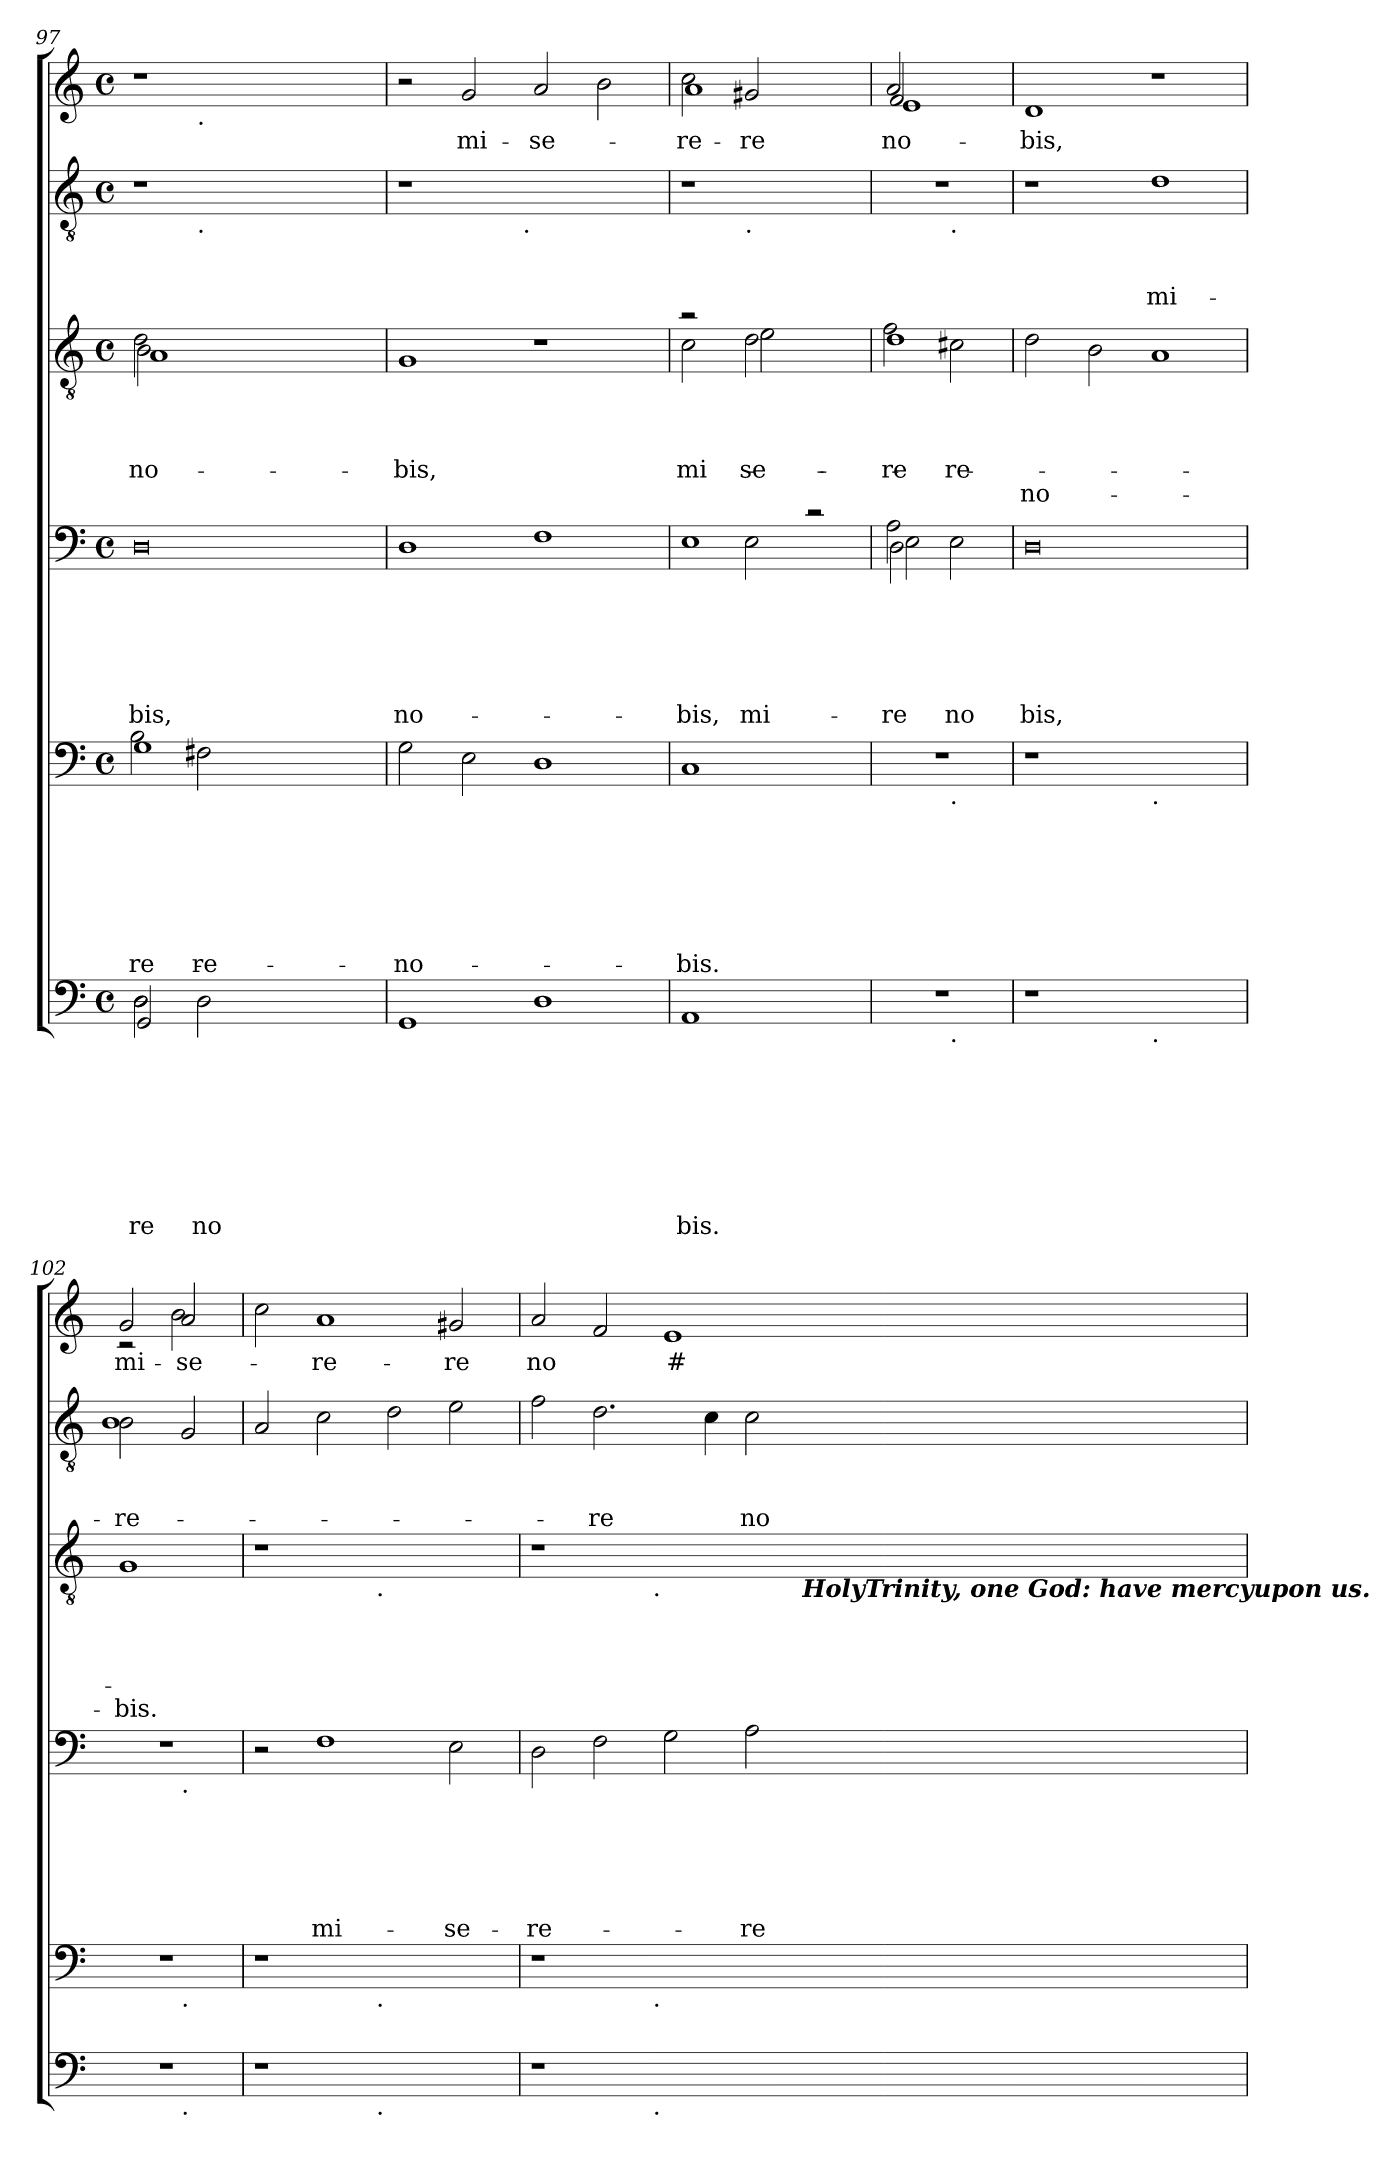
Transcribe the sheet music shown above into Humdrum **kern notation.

**kern	**text	**text	**text	**text	**text	**text	**text	**text	**kern	**text	**text	**text	**text	**text	**text	**text	**kern	**text	**text	**text	**text	**text	**text	**kern	**text	**text	**text	**text	**text	**kern	**text	**text	**text	**kern	**text
*part6	*part6	*part6	*part6	*part6	*part6	*part6	*part6	*part6	*part5	*part5	*part5	*part5	*part5	*part5	*part5	*part5	*part4	*part4	*part4	*part4	*part4	*part4	*part4	*part3	*part3	*part3	*part3	*part3	*part3	*part2	*part2	*part2	*part2	*part1	*part1
*staff6	*staff6	*staff6	*staff6	*staff6	*staff6	*staff6	*staff6	*staff6	*staff5	*staff5	*staff5	*staff5	*staff5	*staff5	*staff5	*staff5	*staff4	*staff4	*staff4	*staff4	*staff4	*staff4	*staff4	*staff3	*staff3	*staff3	*staff3	*staff3	*staff3	*staff2	*staff2	*staff2	*staff2	*staff1	*staff1
*clefF4	*	*	*	*	*	*	*	*	*clefF4	*	*	*	*	*	*	*	*clefF4	*	*	*	*	*	*	*clefGv2	*	*	*	*	*	*clefGv2	*	*	*	*clefG2	*
*k[]	*	*	*	*	*	*	*	*	*k[]	*	*	*	*	*	*	*	*k[]	*	*	*	*	*	*	*k[]	*	*	*	*	*	*k[]	*	*	*	*k[]	*
*C:	*	*	*	*	*	*	*	*	*C:	*	*	*	*	*	*	*	*C:	*	*	*	*	*	*	*C:	*	*	*	*	*	*C:	*	*	*	*C:	*
*M4/4	*	*	*	*	*	*	*	*	*M4/4	*	*	*	*	*	*	*	*M4/4	*	*	*	*	*	*	*M4/4	*	*	*	*	*	*M4/4	*	*	*	*M4/4	*
*met(c)	*	*	*	*	*	*	*	*	*met(c)	*	*	*	*	*	*	*	*met(c)	*	*	*	*	*	*	*met(c)	*	*	*	*	*	*met(c)	*	*	*	*met(c)	*
=97	=97	=97	=97	=97	=97	=97	=97	=97	=97	=97	=97	=97	=97	=97	=97	=97	=97	=97	=97	=97	=97	=97	=97	=97	=97	=97	=97	=97	=97	=97	=97	=97	=97	=97	=97
!	!	!	!	!	!	!	!	!LO:LY:b	!	!	!	!	!	!	!	!	!	!	!	!	!	!	!	!	!	!	!	!	!	!	!	!	!	!	!
*^	*	*	*	*	*	*	*	*	*	*	*	*	*	*	*	*	*	*	*	*	*	*	*	*	*	*	*	*	*	*	*	*	*	*	*
!	!	!	!	!	!	!	!	!	!LO:LY:b	!	!	!	!	!	!	!	!	!	!	!	!	!	!	!	!	!	!	!	!	!	!	!	!	!	!	!
*	*^	*	*	*	*	*	*	*	*	*	*	*	*	*	*	*	*	*	*	*	*	*	*	*	*	*	*	*	*	*	*	*	*	*	*	*
!	!	!	!	!	!	!	!	!	!	!LO:LY:b	!	!	!	!	!	!	!	!LO:LY:b	!	!	!	!	!	!	!LO:LY:b	!	!	!	!	!LO:LY:b	!	!	!	!	!	!	!
*	*	*	*	*	*	*	*	*	*	*	*^	*	*	*	*	*	*	*	*	*	*	*	*	*	*	*^	*	*	*	*	*	*^	*	*	*	*^	*
*	*	*	*	*	*	*	*	*	*	*	*	*	*	*	*	*	*	*	*	*	*	*	*	*	*	*	*	*^	*	*	*	*	*	*	*	*	*	*	*	*	*
2D\	2GG/	2D\	.	.	.	.	.	.	.	-re	1G	2B\	.	.	.	.	.	.	-re-	0D	.	.	.	.	.	-bis,	2d\	2B\	1A	.	.	.	no-	.	1r	2ryy	.	.	.	1r	2ryy	.
!	!	!	!	!	!	!	!	!	!	!	!	!	!	!	!	!	!	!	!	!	!	!	!	!	!	!	!	!	!	!	!	!	!	!	!	!	!	!	!	!	!LO:TX:b:t=.	!
!	!	!	!	!	!	!	!	!	!	!	!	!	!	!	!	!	!	!	!	!	!	!	!	!	!	!	!	!	!	!	!	!	!	!	!	!LO:TX:b:t=.	!	!	!	!	!	!
!	!	!	!	!	!	!	!	!	!	!LO:LY:b	!	!	!	!	!	!	!	!	!LO:LY:b	!	!	!	!	!	!	!	!	!	!	!	!	!	!	!	!	!	!	!	!	!	!	!
1ryy	1ryy	2D\	.	.	.	.	.	.	.	no-	.	2F#\	.	.	.	.	.	.	-re	.	.	.	.	.	.	.	1ryy	1ryy	.	.	.	.	.	.	.	1.ryy	.	.	.	.	1.ryy	.
.	.	1ryy	.	.	.	.	.	.	.	.	1ryy	1ryy	.	.	.	.	.	.	.	.	.	.	.	.	.	.	.	.	1ryy	.	.	.	.	.	1ryy	.	.	.	.	1ryy	.	.
2ryy	2ryy	.	.	.	.	.	.	.	.	.	.	.	.	.	.	.	.	.	.	.	.	.	.	.	.	.	2ryy	2ryy	.	.	.	.	.	.	.	.	.	.	.	.	.	.
*	*v	*v	*	*	*	*	*	*	*	*	*	*	*	*	*	*	*	*	*	*	*	*	*	*	*	*	*	*v	*v	*	*	*	*	*	*	*	*	*	*	*	*	*
*	*	*	*	*	*	*	*	*	*	*v	*v	*	*	*	*	*	*	*	*	*	*	*	*	*	*	*	*	*	*	*	*	*	*	*	*	*	*	*	*	*
=98	=98	=98	=98	=98	=98	=98	=98	=98	=98	=98	=98	=98	=98	=98	=98	=98	=98	=98	=98	=98	=98	=98	=98	=98	=98	=98	=98	=98	=98	=98	=98	=98	=98	=98	=98	=98	=98	=98	=98
!	!	!	!	!	!	!	!	!	!	!	!	!	!	!	!	!	!LO:LY:b	!	!	!	!	!	!	!LO:LY:b	!	!	!	!	!	!LO:LY:b	!	!	!	!	!	!	!	!	!
*v	*v	*	*	*	*	*	*	*	*	*	*	*	*	*	*	*	*	*	*	*	*	*	*	*	*v	*v	*	*	*	*	*	*	*	*	*	*	*v	*v	*
1GG	.	.	.	.	.	.	.	.	2G\	.	.	.	.	.	.	no-	1D	.	.	.	.	.	no-	1G	.	.	.	-bis,	.	1r	2ryy	.	.	.	2r	.
!	!	!	!	!	!	!	!	!	!	!	!	!	!	!	!	!	!	!	!	!	!	!	!	!	!	!	!	!	!	!	!	!	!	!	!	!LO:LY:b
.	.	.	.	.	.	.	.	.	2E\	.	.	.	.	.	.	.	.	.	.	.	.	.	.	.	.	.	.	.	.	.	4...ryy	.	.	.	2g/	mi-
!	!	!	!	!	!	!	!	!	!	!	!	!	!	!	!	!	!	!	!	!	!	!	!	!	!	!	!	!	!	!	!LO:TX:b:t=.	!	!	!	!	!
.	.	.	.	.	.	.	.	.	.	.	.	.	.	.	.	.	.	.	.	.	.	.	.	.	.	.	.	.	.	.	1ryy	.	.	.	.	.
!	!	!	!	!	!	!	!	!	!	!	!	!	!	!	!	!	!	!	!	!	!	!	!	!	!	!	!	!	!	!	!	!	!	!	!	!LO:LY:b:rj
1D	.	.	.	.	.	.	.	.	1D	.	.	.	.	.	.	.	1F	.	.	.	.	.	.	1r	.	.	.	.	.	1ryy	.	.	.	.	2a/	-se-
.	.	.	.	.	.	.	.	.	.	.	.	.	.	.	.	.	.	.	.	.	.	.	.	.	.	.	.	.	.	.	.	.	.	.	2b\	.
.	.	.	.	.	.	.	.	.	.	.	.	.	.	.	.	.	.	.	.	.	.	.	.	.	.	.	.	.	.	.	32ryy	.	.	.	.	.
=99	=99	=99	=99	=99	=99	=99	=99	=99	=99	=99	=99	=99	=99	=99	=99	=99	=99	=99	=99	=99	=99	=99	=99	=99	=99	=99	=99	=99	=99	=99	=99	=99	=99	=99	=99	=99
!	!	!	!	!	!	!	!	!LO:LY:b	!	!	!	!	!	!	!	!LO:LY:b	!	!	!	!	!	!	!LO:LY:b	!	!	!	!	!LO:LY:b	!	!	!	!	!	!	!	!LO:LY:b
*	*	*	*	*	*	*	*	*	*	*	*	*	*	*	*	*	*^	*	*	*	*	*	*	*^	*	*	*	*	*	*	*	*	*	*	*^	*
1AA	.	.	.	.	.	.	.	-bis.	1C	.	.	.	.	.	.	-bis.	1E	2ryy	.	.	.	.	.	-bis,	2ra	2c\	.	.	.	-mi-	.	1r	2ryy	.	.	.	2cc\	1a	re-
!	!	!	!	!	!	!	!	!	!	!	!	!	!	!	!	!	!	!	!	!	!	!	!	!	!	!	!	!	!	!	!	!	!LO:TX:b:t=.	!	!	!	!	!	!
!	!	!	!	!	!	!	!	!	!	!	!	!	!	!	!	!	!	!	!	!	!	!	!	!LO:LY:b	!	!	!	!	!	!LO:LY:b:rj	!	!	!	!	!	!	!	!	!LO:LY:b
.	.	.	.	.	.	.	.	.	.	.	.	.	.	.	.	.	.	2E\	.	.	.	.	.	mi-	2d\	2e\	.	.	.	se-	.	.	1ryy	.	.	.	2g#/	.	-re
2ryy	.	.	.	.	.	.	.	.	2ryy	.	.	.	.	.	.	.	2rc	2ryy	.	.	.	.	.	.	2ryy	2ryy	.	.	.	.	.	2ryy	.	.	.	.	2ryy	2ryy	.
=100	=100	=100	=100	=100	=100	=100	=100	=100	=100	=100	=100	=100	=100	=100	=100	=100	=100	=100	=100	=100	=100	=100	=100	=100	=100	=100	=100	=100	=100	=100	=100	=100	=100	=100	=100	=100	=100	=100	=100
!	!	!	!	!	!	!	!	!	!	!	!	!	!	!	!	!	!	!	!	!	!	!	!	!LO:LY:b	!	!	!	!	!	!	!	!	!	!	!	!	!	!	!
!	!	!	!	!	!	!	!	!	!	!	!	!	!	!	!	!	!	!	!	!	!	!	!	!LO:LY:b	!	!	!	!	!	!	!	!	!	!	!	!	!	!	!
*	*	*	*	*	*	*	*	*	*	*	*	*	*	*	*	*	*	*^	*	*	*	*	*	*	*	*	*	*	*	*	*	*	*	*	*	*	*	*	*
!	!	!	!	!	!	!	!	!	!	!	!	!	!	!	!	!	!	!	!	!	!	!	!	!	!LO:LY:b	!	!	!	!	!	!LO:LY:b	!	!	!	!	!	!	!	!	!LO:LY:b
*^	*	*	*	*	*	*	*	*	*^	*	*	*	*	*	*	*	*	*	*	*	*	*	*	*	*	*	*	*	*	*	*	*	*	*	*	*	*	*	*^	*
1r	2ryy	.	.	.	.	.	.	.	.	1r	2ryy	.	.	.	.	.	.	.	2A\	2D\	2E\	.	.	.	.	.	-re	1d	2f\	.	.	.	-re-	.	1r	2ryy	.	.	.	2a/	2f/	1e	-no-
!	!	!	!	!	!	!	!	!	!	!	!	!	!	!	!	!	!	!	!	!	!	!	!	!	!	!	!	!	!	!	!	!	!	!	!	!LO:TX:b:t=.	!	!	!	!	!	!	!
!	!	!	!	!	!	!	!	!	!	!	!LO:TX:b:t=.	!	!	!	!	!	!	!	!	!	!	!	!	!	!	!	!	!	!	!	!	!	!	!	!	!	!	!	!	!	!	!	!
!	!LO:TX:b:t=.	!	!	!	!	!	!	!	!	!	!	!	!	!	!	!	!	!	!	!	!	!	!	!	!	!	!	!	!	!	!	!	!	!	!	!	!	!	!	!	!	!	!
!	!	!	!	!	!	!	!	!	!	!	!	!	!	!	!	!	!	!	!	!	!	!	!	!	!	!	!LO:LY:b	!	!	!	!	!	!LO:LY:b	!	!	!	!	!	!	!	!	!	!
.	2ryy	.	.	.	.	.	.	.	.	.	2ryy	.	.	.	.	.	.	.	2ryy	2ryy	2E\	.	.	.	.	.	no-	.	2c#\	.	.	.	-re	.	.	2ryy	.	.	.	2ryy	2ryy	.	.
*	*	*	*	*	*	*	*	*	*	*	*	*	*	*	*	*	*	*	*	*	*	*	*	*	*	*	*	*	*	*	*	*	*	*	*	*	*	*	*	*	*v	*v	*
!!LO:LB:g=z
=101	=101	=101	=101	=101	=101	=101	=101	=101	=101	=101	=101	=101	=101	=101	=101	=101	=101	=101	=101	=101	=101	=101	=101	=101	=101	=101	=101	=101	=101	=101	=101	=101	=101	=101	=101	=101	=101	=101	=101	=101	=101	=101
!	!	!	!	!	!	!	!	!	!	!	!	!	!	!	!	!	!	!	!	!	!	!	!	!	!	!	!LO:LY:b	!	!	!	!	!	!	!LO:LY:b	!	!	!	!	!	!	!	!LO:LY:b
*v	*v	*	*	*	*	*	*	*	*	*	*	*	*	*	*	*	*	*	*v	*v	*v	*	*	*	*	*	*	*v	*v	*	*	*	*	*	*v	*v	*	*	*	*v	*v	*
*	*	*	*	*	*	*	*	*	*v	*v	*	*	*	*	*	*	*	*	*	*	*	*	*	*	*	*	*	*	*	*	*	*	*	*	*	*
1r	.	.	.	.	.	.	.	.	1r	.	.	.	.	.	.	.	0D	.	.	.	.	.	-bis,	2d\	.	.	.	.	no-	1r	.	.	.	1d	-bis,
.	.	.	.	.	.	.	.	.	.	.	.	.	.	.	.	.	.	.	.	.	.	.	.	2B\	.	.	.	.	.	.	.	.	.	.	.
!	!	!	!	!	!	!	!	!	!LO:TX:b:t=.	!	!	!	!	!	!	!	!	!	!	!	!	!	!	!	!	!	!	!	!	!	!	!	!	!	!
!LO:TX:b:t=.	!	!	!	!	!	!	!	!	!	!	!	!	!	!	!	!	!	!	!	!	!	!	!	!	!	!	!	!	!	!	!	!	!	!	!
!	!	!	!	!	!	!	!	!	!	!	!	!	!	!	!	!	!	!	!	!	!	!	!	!	!	!	!	!	!	!	!	!	!LO:LY:b	!	!
1ryy	.	.	.	.	.	.	.	.	1ryy	.	.	.	.	.	.	.	.	.	.	.	.	.	.	1A	.	.	.	.	.	1d	.	.	mi-	1r	.
=102	=102	=102	=102	=102	=102	=102	=102	=102	=102	=102	=102	=102	=102	=102	=102	=102	=102	=102	=102	=102	=102	=102	=102	=102	=102	=102	=102	=102	=102	=102	=102	=102	=102	=102	=102
!	!	!	!	!	!	!	!	!	!	!	!	!	!	!	!	!	!	!	!	!	!	!	!	!	!	!	!	!	!LO:LY:b	!	!	!	!LO:LY:b	!	!
*	*	*	*	*	*	*	*	*	*	*	*	*	*	*	*	*	*	*	*	*	*	*	*	*	*	*	*	*	*	*^	*	*	*	*	*
!	!	!	!	!	!	!	!	!	!	!	!	!	!	!	!	!	!	!	!	!	!	!	!	!	!	!	!	!	!	!	!	!	!	!LO:LY:b	!	!LO:LY:b
*^	*	*	*	*	*	*	*	*	*^	*	*	*	*	*	*	*	*^	*	*	*	*	*	*	*	*	*	*	*	*	*	*	*	*	*	*^	*
1r	2ryy	.	.	.	.	.	.	.	.	1r	2ryy	.	.	.	.	.	.	.	1r	2ryy	.	.	.	.	.	.	1G	.	.	.	.	-bis.	2B\	1B	.	.	-re-	2g/	2rc	mi-
!	!	!	!	!	!	!	!	!	!	!	!	!	!	!	!	!	!	!	!	!LO:TX:b:t=.	!	!	!	!	!	!	!	!	!	!	!	!	!	!	!	!	!	!	!	!
!	!	!	!	!	!	!	!	!	!	!	!LO:TX:b:t=.	!	!	!	!	!	!	!	!	!	!	!	!	!	!	!	!	!	!	!	!	!	!	!	!	!	!	!	!	!
!	!LO:TX:b:t=.	!	!	!	!	!	!	!	!	!	!	!	!	!	!	!	!	!	!	!	!	!	!	!	!	!	!	!	!	!	!	!	!	!	!	!	!	!	!	!
!	!	!	!	!	!	!	!	!	!	!	!	!	!	!	!	!	!	!	!	!	!	!	!	!	!	!	!	!	!	!	!	!	!	!	!	!	!	!	!	!LO:LY:b:rj
.	2ryy	.	.	.	.	.	.	.	.	.	2ryy	.	.	.	.	.	.	.	.	2ryy	.	.	.	.	.	.	.	.	.	.	.	.	2G/	.	.	.	.	2a/	2b\	-se-
*	*	*	*	*	*	*	*	*	*	*	*	*	*	*	*	*	*	*	*	*	*	*	*	*	*	*	*	*	*	*	*	*	*v	*v	*	*	*	*	*	*
*	*	*	*	*	*	*	*	*	*	*	*	*	*	*	*	*	*	*	*v	*v	*	*	*	*	*	*	*	*	*	*	*	*	*	*	*	*	*v	*v	*
=103	=103	=103	=103	=103	=103	=103	=103	=103	=103	=103	=103	=103	=103	=103	=103	=103	=103	=103	=103	=103	=103	=103	=103	=103	=103	=103	=103	=103	=103	=103	=103	=103	=103	=103	=103	=103	=103
*	*	*	*	*	*	*	*	*	*	*	*	*	*	*	*	*	*	*	*	*	*	*	*	*	*	*^	*	*	*	*	*	*	*	*	*	*	*
1r	2ryy	.	.	.	.	.	.	.	.	1r	2ryy	.	.	.	.	.	.	.	2r	.	.	.	.	.	.	1r	2ryy	.	.	.	.	.	2A/	.	.	.	2cc\	.
!	!	!	!	!	!	!	!	!	!	!	!	!	!	!	!	!	!	!	!	!	!	!	!	!	!LO:LY:b	!	!	!	!	!	!	!	!	!	!	!	!	!LO:LY:b
.	4...ryy	.	.	.	.	.	.	.	.	.	4...ryy	.	.	.	.	.	.	.	1F	.	.	.	.	.	mi-	.	4...ryy	.	.	.	.	.	2c\	.	.	.	1a	-re-
!	!	!	!	!	!	!	!	!	!	!	!	!	!	!	!	!	!	!	!	!	!	!	!	!	!	!	!LO:TX:b:t=.	!	!	!	!	!	!	!	!	!	!	!
!	!	!	!	!	!	!	!	!	!	!	!LO:TX:b:t=.	!	!	!	!	!	!	!	!	!	!	!	!	!	!	!	!	!	!	!	!	!	!	!	!	!	!	!
!	!LO:TX:b:t=.	!	!	!	!	!	!	!	!	!	!	!	!	!	!	!	!	!	!	!	!	!	!	!	!	!	!	!	!	!	!	!	!	!	!	!	!	!
.	1ryy	.	.	.	.	.	.	.	.	.	1ryy	.	.	.	.	.	.	.	.	.	.	.	.	.	.	.	1ryy	.	.	.	.	.	.	.	.	.	.	.
1ryy	.	.	.	.	.	.	.	.	.	1ryy	.	.	.	.	.	.	.	.	.	.	.	.	.	.	.	1ryy	.	.	.	.	.	.	2d\	.	.	.	.	.
!	!	!	!	!	!	!	!	!	!	!	!	!	!	!	!	!	!	!	!	!	!	!	!	!	!LO:LY:b	!	!	!	!	!	!	!	!	!	!	!	!	!LO:LY:b
.	.	.	.	.	.	.	.	.	.	.	.	.	.	.	.	.	.	.	2E\	.	.	.	.	.	-se-	.	.	.	.	.	.	.	2e\	.	.	.	2g#/	-re
.	32ryy	.	.	.	.	.	.	.	.	.	32ryy	.	.	.	.	.	.	.	.	.	.	.	.	.	.	.	32ryy	.	.	.	.	.	.	.	.	.	.	.
=104	=104	=104	=104	=104	=104	=104	=104	=104	=104	=104	=104	=104	=104	=104	=104	=104	=104	=104	=104	=104	=104	=104	=104	=104	=104	=104	=104	=104	=104	=104	=104	=104	=104	=104	=104	=104	=104	=104
!	!	!	!	!	!	!	!	!	!	!	!	!	!	!	!	!	!	!	!	!	!	!	!	!	!LO:LY:b	!	!	!	!	!	!	!	!	!	!	!	!	!LO:LY:b
1r	2ryy	.	.	.	.	.	.	.	.	1r	2ryy	.	.	.	.	.	.	.	2D\	.	.	.	.	.	-re-	1r	2ryy	.	.	.	.	.	2f\	.	.	.	2a/	no
!	!	!	!	!	!	!	!	!	!	!	!	!	!	!	!	!	!	!	!	!	!	!	!	!	!	!	!	!	!	!	!	!	!	!	!	!LO:LY:b	!	!
.	4...ryy	.	.	.	.	.	.	.	.	.	4...ryy	.	.	.	.	.	.	.	2F\	.	.	.	.	.	.	.	4...ryy	.	.	.	.	.	2.d\	.	.	-re	2f/	.
!	!	!	!	!	!	!	!	!	!	!	!	!	!	!	!	!	!	!	!	!	!	!	!	!	!	!	!LO:TX:b:t=.	!	!	!	!	!	!	!	!	!	!	!
!	!	!	!	!	!	!	!	!	!	!	!LO:TX:b:t=.	!	!	!	!	!	!	!	!	!	!	!	!	!	!	!	!	!	!	!	!	!	!	!	!	!	!	!
!	!LO:TX:b:t=.	!	!	!	!	!	!	!	!	!	!	!	!	!	!	!	!	!	!	!	!	!	!	!	!	!	!	!	!	!	!	!	!	!	!	!	!	!
.	1ryy	.	.	.	.	.	.	.	.	.	1ryy	.	.	.	.	.	.	.	.	.	.	.	.	.	.	.	1ryy	.	.	.	.	.	.	.	.	.	.	.
!	!	!	!	!	!	!	!	!	!	!	!	!	!	!	!	!	!	!	!	!	!	!	!	!	!	!	!	!	!	!	!	!	!	!	!	!	!	!LO:LY:b
1ryy	.	.	.	.	.	.	.	.	.	1ryy	.	.	.	.	.	.	.	.	2G\	.	.	.	.	.	.	2...ryy	.	.	.	.	.	.	.	.	.	.	1e	#
.	.	.	.	.	.	.	.	.	.	.	.	.	.	.	.	.	.	.	.	.	.	.	.	.	.	.	.	.	.	.	.	.	4c\	.	.	.	.	.
!	!	!	!	!	!	!	!	!	!	!	!	!	!	!	!	!	!	!	!	!	!	!	!	!	!LO:LY:b	!	!	!	!	!	!	!	!	!	!	!LO:LY:b	!	!
.	.	.	.	.	.	.	.	.	.	.	.	.	.	.	.	.	.	.	2A\	.	.	.	.	.	-re	.	.	.	.	.	.	.	2c\	.	.	no-	.	.
!	!	!	!	!	!	!	!	!	!	!	!	!	!	!	!	!	!	!	!	!	!	!	!	!	!	!LO:TX:b:Bi:t=HolyTrinity, one God&colon; have mercyupon us.	!	!	!	!	!	!	!	!	!	!	!	!
.	.	.	.	.	.	.	.	.	.	.	.	.	.	.	.	.	.	.	.	.	.	.	.	.	.	16ryy	.	.	.	.	.	.	.	.	.	.	.	.
.	32ryy	.	.	.	.	.	.	.	.	.	32ryy	.	.	.	.	.	.	.	.	.	.	.	.	.	.	.	32ryy	.	.	.	.	.	.	.	.	.	.	.
*v	*v	*	*	*	*	*	*	*	*	*	*	*	*	*	*	*	*	*	*	*	*	*	*	*	*	*v	*v	*	*	*	*	*	*	*	*	*	*	*
*	*	*	*	*	*	*	*	*	*v	*v	*	*	*	*	*	*	*	*	*	*	*	*	*	*	*	*	*	*	*	*	*	*	*	*	*	*
=	=	=	=	=	=	=	=	=	=	=	=	=	=	=	=	=	=	=	=	=	=	=	=	=	=	=	=	=	=	=	=	=	=	=	=
*-	*-	*-	*-	*-	*-	*-	*-	*-	*-	*-	*-	*-	*-	*-	*-	*-	*-	*-	*-	*-	*-	*-	*-	*-	*-	*-	*-	*-	*-	*-	*-	*-	*-	*-	*-
